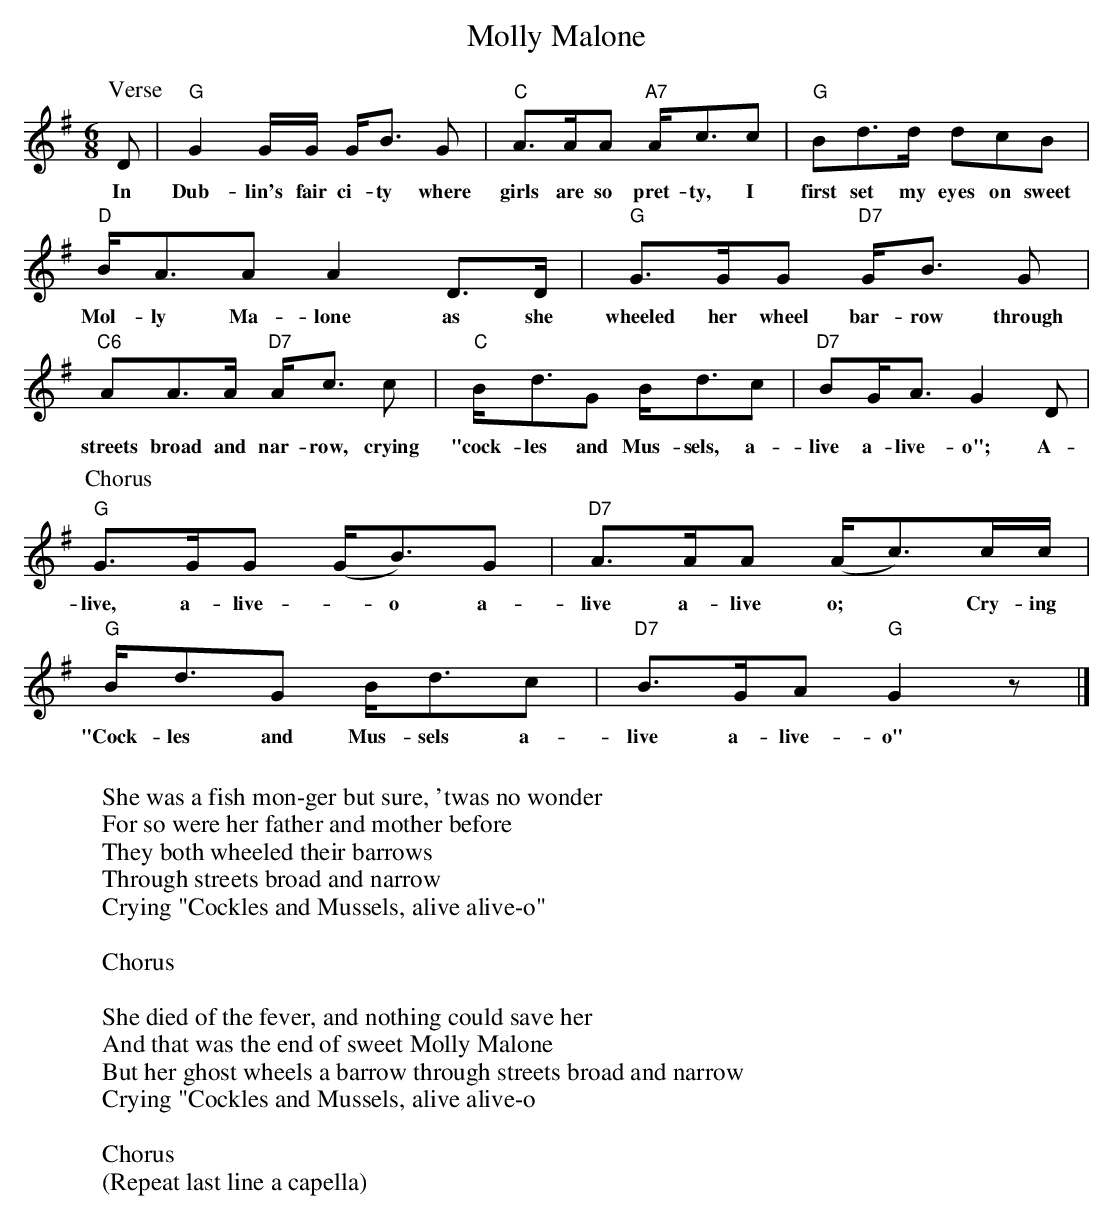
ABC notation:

X:1
T: Molly Malone
M: 6/8
L: 1/8
K: G
P: Verse
D | "G"G2 G/G/ G<B G | "C"A>AA "A7"A<cc | "G"Bd>d dcB | "D"B<AA A2 D<>D |
w: In Dub-lin's fair ci-ty where girls are so pret-ty, I first set my eyes on sweet Mol-ly Ma-lone as she
"G"G>GG "D7"G<B G | "C6"AA>A "D7"A<c c |
w: wheeled her wheel bar-row through streets broad and nar-row, crying
"C"B<dG B<dc | "D7"BG<A G2 D |
w: "cock-les and Mus-sels, a-live a-live-o"; A-
P:Chorus
"G"G>GG (G<B)G | "D7"A>AA (A<c)c/c/ | "G"B<dG B<dc | "D7"B>GA "G"G2z |]
w: live, a-live -o a-live a-live o;*Cry-ing "Cock-les and Mus-sels a-live a-live-o"
W:
W: She was a fish mon-ger but sure, 'twas no wonder
W: For so were her father and mother before
W: They both wheeled their barrows
W: Through streets broad and narrow
W: Crying "Cockles and Mussels, alive alive-o"
W:
W:Chorus
W:
W: She died of the fever, and nothing could save her
W: And that was the end of sweet Molly Malone
W: But her ghost wheels a barrow through streets broad and narrow
W: Crying "Cockles and Mussels, alive alive-o
W:
W:Chorus
W: (Repeat last line a capella)
